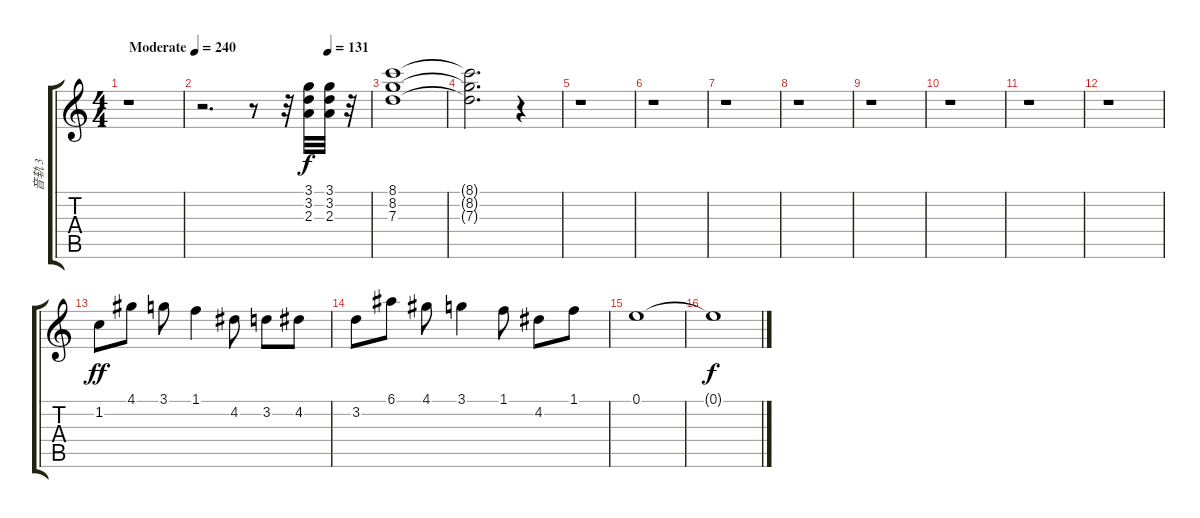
\track ("音轨 3" "音轨 3") {instrument distortionguitar}
\staff {score tabs}
\tuning (E4 B3 G3 D3 A2 E2) {hide}
\ts (4 4)
\tempo (240 "Moderate")
\clef g2
\ks c
r.1{dy f instrument distortionguitar} |
\tempo (131 0.75)
r.2{d} r.8 r.32 (3.1 3.2 2.3).32 (3.1 3.2 2.3).32 r.32 |
(8.1 8.2 7.3).1 |
(8.1{t} 8.2{t} 7.3{t}).2{d} r.4 |
r.1 |
r.1 |
r.1 |
r.1 |
r.1 |
r.1 |
r.1 |
r.1 |
1.2.8{dy ff} 4.1.8 3.1.8 1.1.4 4.2.8 3.2.8 4.2.8 |
3.2.8 6.1.8 4.1.8 3.1.4 1.1.8 4.2.8 1.1.8 |
0.1.1 |
0.1{t}.1{dy f}
